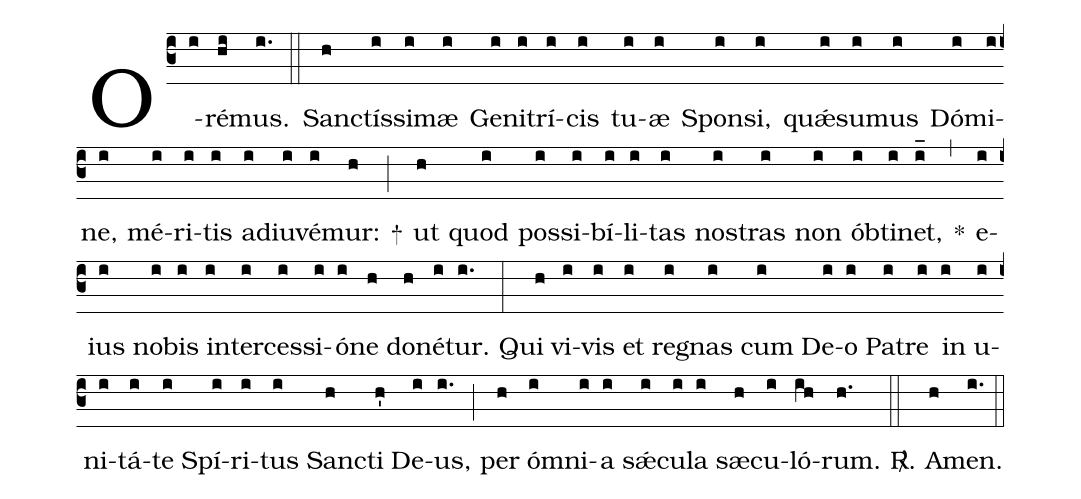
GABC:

%%
(c3)
O(i)ré(hi)mus.(i.) (::)

Sanc(h)tís(i)si(i)mæ(i) Ge(i)ni(i)trí(i)cis(i) tu(i)æ(i) Spon(i)si,(i) quǽ(i)su(i)mus(i) Dó(i)mi(i)ne,(i) mé(i)ri(i)tis(i) ad(i)iu(i)vé(i)mur:(h) +(;)
ut(h) quod(i) pos(i)si(i)bí(i)li(i)tas(i) nos(i)tras(i) non(i) ób(i)ti(i)net,(i_) *(,)
e(i)ius(i) no(i)bis(i) in(i)ter(i)ces(i)si(i)ó(i)ne(h) do(h)né(i)tur.(i.) (:)

Qui(h) vi(i)vis(i) et(i) re(i)gnas(i) cum(i) De(i)o(i) Pa(i)tre(i) in(i) u(i)ni(i)tá(i)te(i) Spí(i)ri(i)tus(i) San(h)cti(h') De(i)us,(i.) (;)
per(h) óm(i)ni(i)a(i) sǽ(i)cu(i)la(i) sæ(h)cu(i)ló(ih)rum.(h.) <sp>R/</sp>.(::)
A(h)men.(i.) (::)
